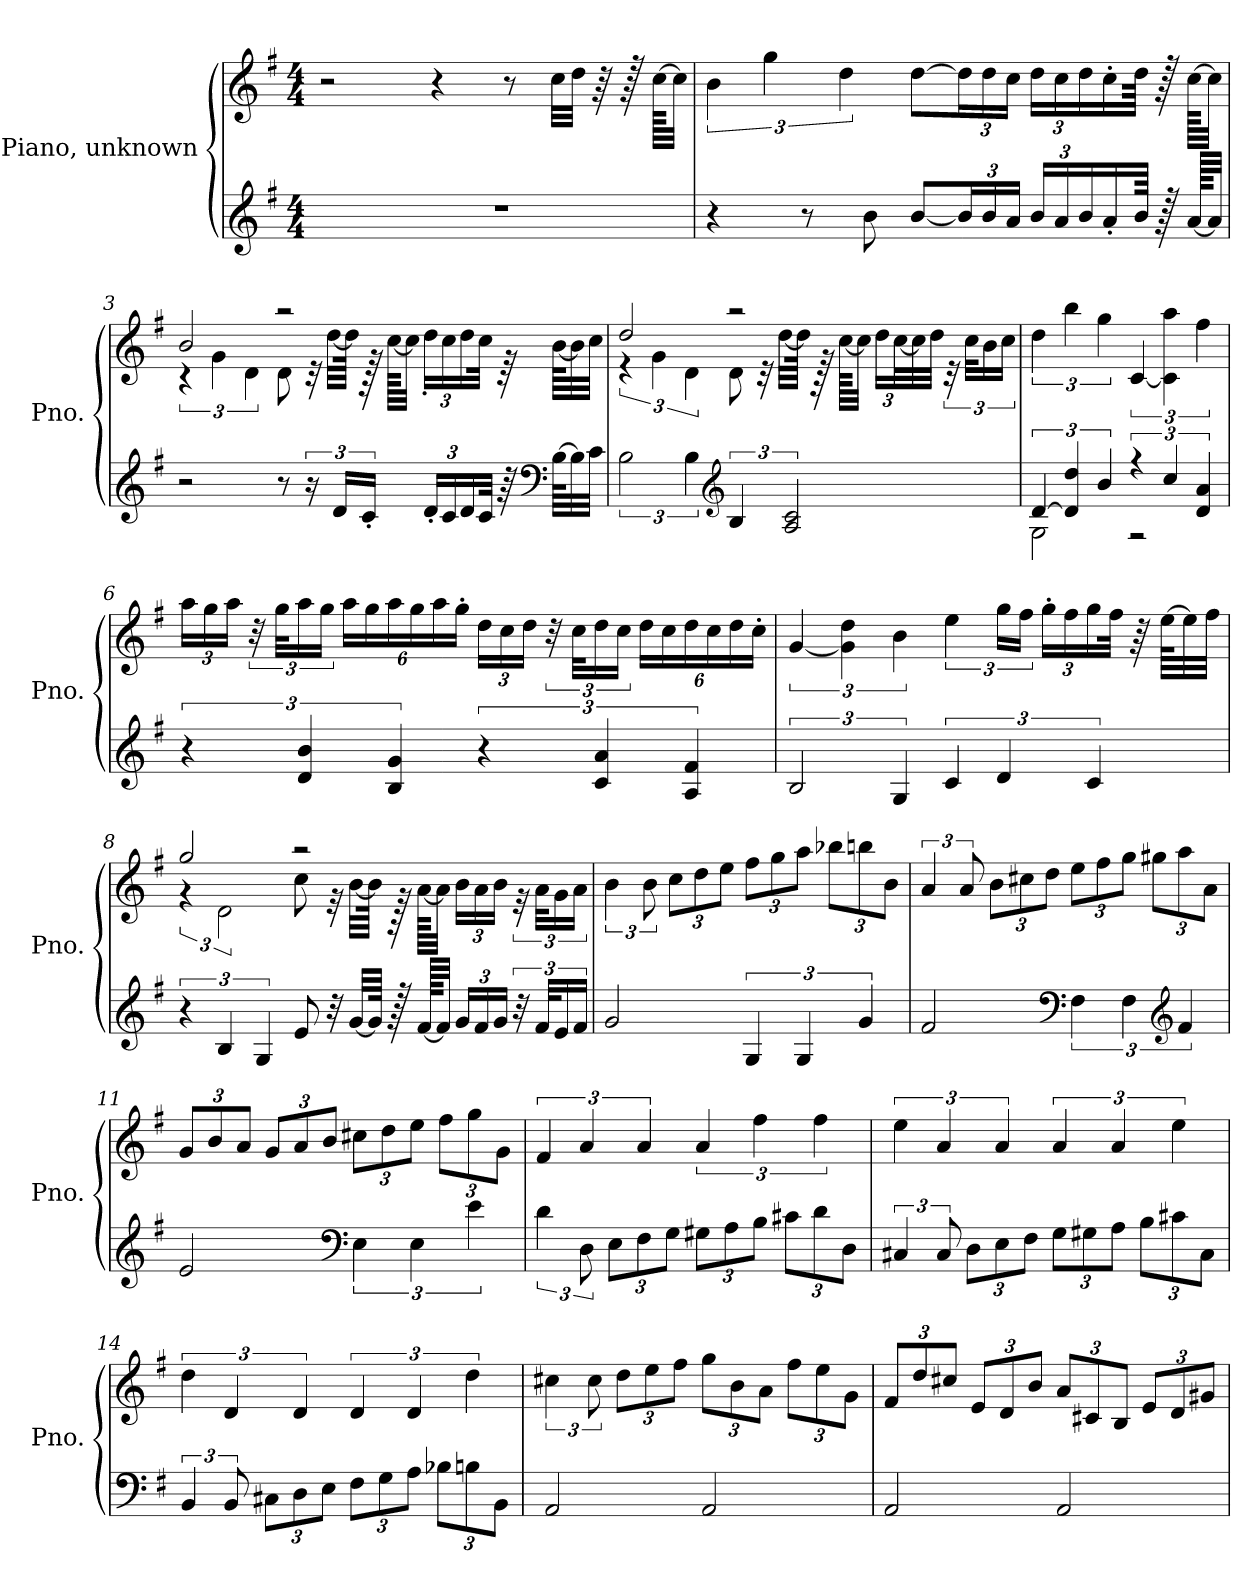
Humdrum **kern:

**kern	**kern
*part1	*part1
*staff2	*staff1
*I"Piano, unknown	*
*I'Pno.	*
*clefG2	*clefG2
*k[f#]	*k[f#]
*M4/4	*M4/4
*MM147	*MM147
=1	=1
1r	2r
.	4r
.	8r
.	32cc\LLL
.	32dd\JJJ
.	64r
.	128r
.	[128cc\KKLLL
.	32cc\JJJ]
=2	=2
4r	6b\
.	6gg\
8r	.
.	6dd\
8b\	.
[8b/L	[8dd\L
*Xbrackettup	*Xbrackettup
24b/L]	24dd\L]
24b/	24dd\
24a/JJ	24cc\JJ
24b/LL	24dd\LL
24a/	24cc\
24b/	24dd\
16a'/	16cc'\
64b/JJkk	64dd\JJkk
128r	128r
[128a/KKLLL	[128cc\KKLLL
32a/JJJ]	32cc\JJJ]
!!LO:LB:g=z
=3	=3
*	*^
*	*	*brackettup
2r	2b/	6r
.	.	6g\
.	.	6d\
8r	2r	8d\
*brackettup	*	*
24r	.	32r
.	.	[32dd\LLL
24d/LL	.	.
.	.	64dd\JJJk]
.	.	128r
24c'/JJ	.	.
.	.	[128cc\KKLLL
.	.	32cc\JJJ]
*Xbrackettup	*	*Xbrackettup
24d'/LL	.	24dd'\LL
24c/	.	24cc\
24d/	.	24dd\
32c/JJk	.	32cc\JJk
64r	.	64r
*clefF4	*	*
[64B\KLLL	.	[64b\KLLL
32B\]	.	32b\]
32c\JJJ	.	32cc\JJJ
=4	=4	=4
*brackettup	*	*brackettup
3B\	2dd/	6r
.	.	6g\
6B\	.	6d\
*clefG2	*	*
6B/	2r	8d\
.	.	32r
.	.	[32dd\LLL
3A/ 3c/	.	.
.	.	64dd\JJJk]
.	.	128r
.	.	[128cc\KKLLL
.	.	32cc\JJJ]
*	*	*Xbrackettup
.	.	24dd\LL
.	.	[48cc\L
.	.	32cc\]
.	.	32dd\JJJ
*	*	*brackettup
.	.	48r
.	.	48cc\KLL
.	.	24b\
.	.	24cc\JJ
*	*v	*v
!!LO:LB:g=z
=5	=5
*^	*
[6d/	2G\	6dd\
6d/] 6dd/	.	6bb\
6b/	.	6gg\
6r	2r	[6c/
6cc/	.	6c\] 6aa\
6d/ 6a/	.	6ff#\
*v	*v	*
=6	=6
*	*Xbrackettup
6r	24aa\LL
.	24gg\
.	24aa\JJ
*	*brackettup
.	48r
.	48gg\KLL
6d/ 6b/	24aa\
.	24gg\JJ
*	*Xbrackettup
.	24aa\LL
.	24gg\
6B/ 6g/	24aa\
.	24gg\
.	24aa\
.	24gg'\JJ
6r	24dd\LL
.	24cc\
.	24dd\JJ
*	*brackettup
.	48r
.	48cc\KLL
6c/ 6a/	24dd\
.	24cc\JJ
*	*Xbrackettup
.	24dd\LL
.	24cc\
6A/ 6f#/	24dd\
.	24cc\
.	24dd\
.	24cc'\JJ
!!LO:LB:g=z
=7	=7
*	*brackettup
3B/	[6g/
.	6g\] 6dd\
6G/	6b\
6c/	6ee\
6d/	24gg\LL
.	24ff#\JJ
*	*Xbrackettup
.	24gg'\LL
.	24ff#\
6c/	24gg\
.	32ff#\JJk
.	64r
.	[64ee\KLLL
.	32ee\]
.	32ff#\JJJ
=8	=8
*	*^
*	*	*brackettup
6r	2gg/	6r
6B/	.	3d\
6G/	.	.
8e/	2r	8cc\
32r	.	32r
[32g/LLL	.	[32b\LLL
64g/JJJk]	.	64b\JJJk]
128r	.	128r
[128f#/KKLLL	.	[128a\KKLLL
32f#/JJJ]	.	32a\JJJ]
*Xbrackettup	*	*Xbrackettup
24g/LL	.	24b\LL
24f#/	.	24a\
24g/JJ	.	24b\JJ
*brackettup	*	*brackettup
48r	.	48r
48f#/KLL	.	48a\KLL
24e/	.	24g\
24f#/JJ	.	24a\JJ
*	*v	*v
!!LO:LB:g=z
=9	=9
2g/	6b\
.	12b\
*	*Xbrackettup
.	12cc\L
.	12dd\
.	12ee\J
6G/	12ff#\L
.	12gg\
6G/	12aa\J
.	12bb-X\L
6g/	12bbn\
.	12b\J
=10	=10
*	*brackettup
2f#/	6a/
.	12a/
*	*Xbrackettup
.	12b\L
.	12cc#X\
.	12dd\J
*clefF4	*
6F#\	12ee\L
.	12ff#\
6F#\	12gg\J
.	12gg#X\L
*clefG2	*
6f#/	12aa\
.	12a\J
=11	=11
2e/	12g/L
.	12b/
.	12a/J
.	12g/L
.	12a/
.	12b/J
*clefF4	*
6E\	12cc#X\L
.	12dd\
6E\	12ee\J
.	12ff#\L
6e\	12gg\
.	12g\J
!!LO:LB:g=z
=12	=12
*	*brackettup
6d\	6f#/
12D\	6a/
*Xbrackettup	*
12E\L	.
12F#\	6a/
12G\J	.
12G#X\L	6a/
12A\	.
12B\J	6ff#\
12c#X\L	.
12d\	6ff#\
12D\J	.
=13	=13
*brackettup	*
6C#X/	6ee\
12C#/	6a/
*Xbrackettup	*
12D\L	.
12E\	6a/
12F#\J	.
12G\L	6a/
12G#X\	.
12A\J	6a/
12B\L	.
12c#X\	6ee\
12C#\J	.
=14	=14
*brackettup	*
6BB/	6dd\
12BB/	6d/
*Xbrackettup	*
12C#X\L	.
12D\	6d/
12E\J	.
12F#\L	6d/
12G\	.
12A\J	6d/
12B-X\L	.
12Bn\	6dd\
12BB\J	.
!!LO:PB:g=z
=15	=15
2AA/	6cc#X\
.	12cc#\
*	*Xbrackettup
.	12dd\L
.	12ee\
.	12ff#\J
2AA/	12gg\L
.	12b\
.	12a\J
.	12ff#\L
.	12ee\
.	12g\J
=16	=16
2AA/	12f#/L
.	12dd/
.	12cc#X/J
.	12e/L
.	12d/
.	12b/J
2AA/	12a/L
.	12c#X/
.	12B/J
.	12e/L
.	12d/
.	12g#X/J
=	=
*-	*-
